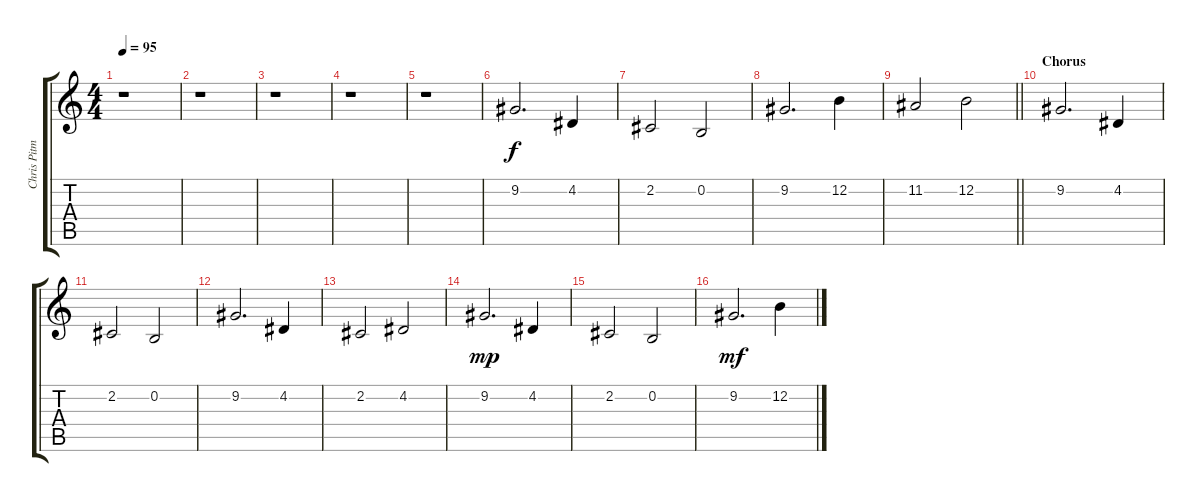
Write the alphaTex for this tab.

\track ("Chris Pitman - Synth" "Chris Pitm") {instrument stringensemble2}
\staff {score tabs}
\tuning (E4 B3 G3 D3 A2 E2) {hide}
\ts (4 4)
\tempo 95
\clef g2
\ks c
r.1{dy f} |
r.1 |
r.1 |
r.1 |
r.1 |
9.2.2{d volume 12 instrument synthstrings1} 4.2.4 |
2.2.2 0.2.2 |
9.2.2{d} 12.2.4 |
\barLineRight lightlight
11.2.2 12.2.2 |
\section ("" "Chorus")
9.2.2{d} 4.2.4 |
2.2.2 0.2.2 |
9.2.2{d} 4.2.4 |
2.2.2 4.2.2 |
9.2.2{d dy mp} 4.2.4 |
2.2.2 0.2.2 |
9.2.2{d dy mf} 12.2.4
